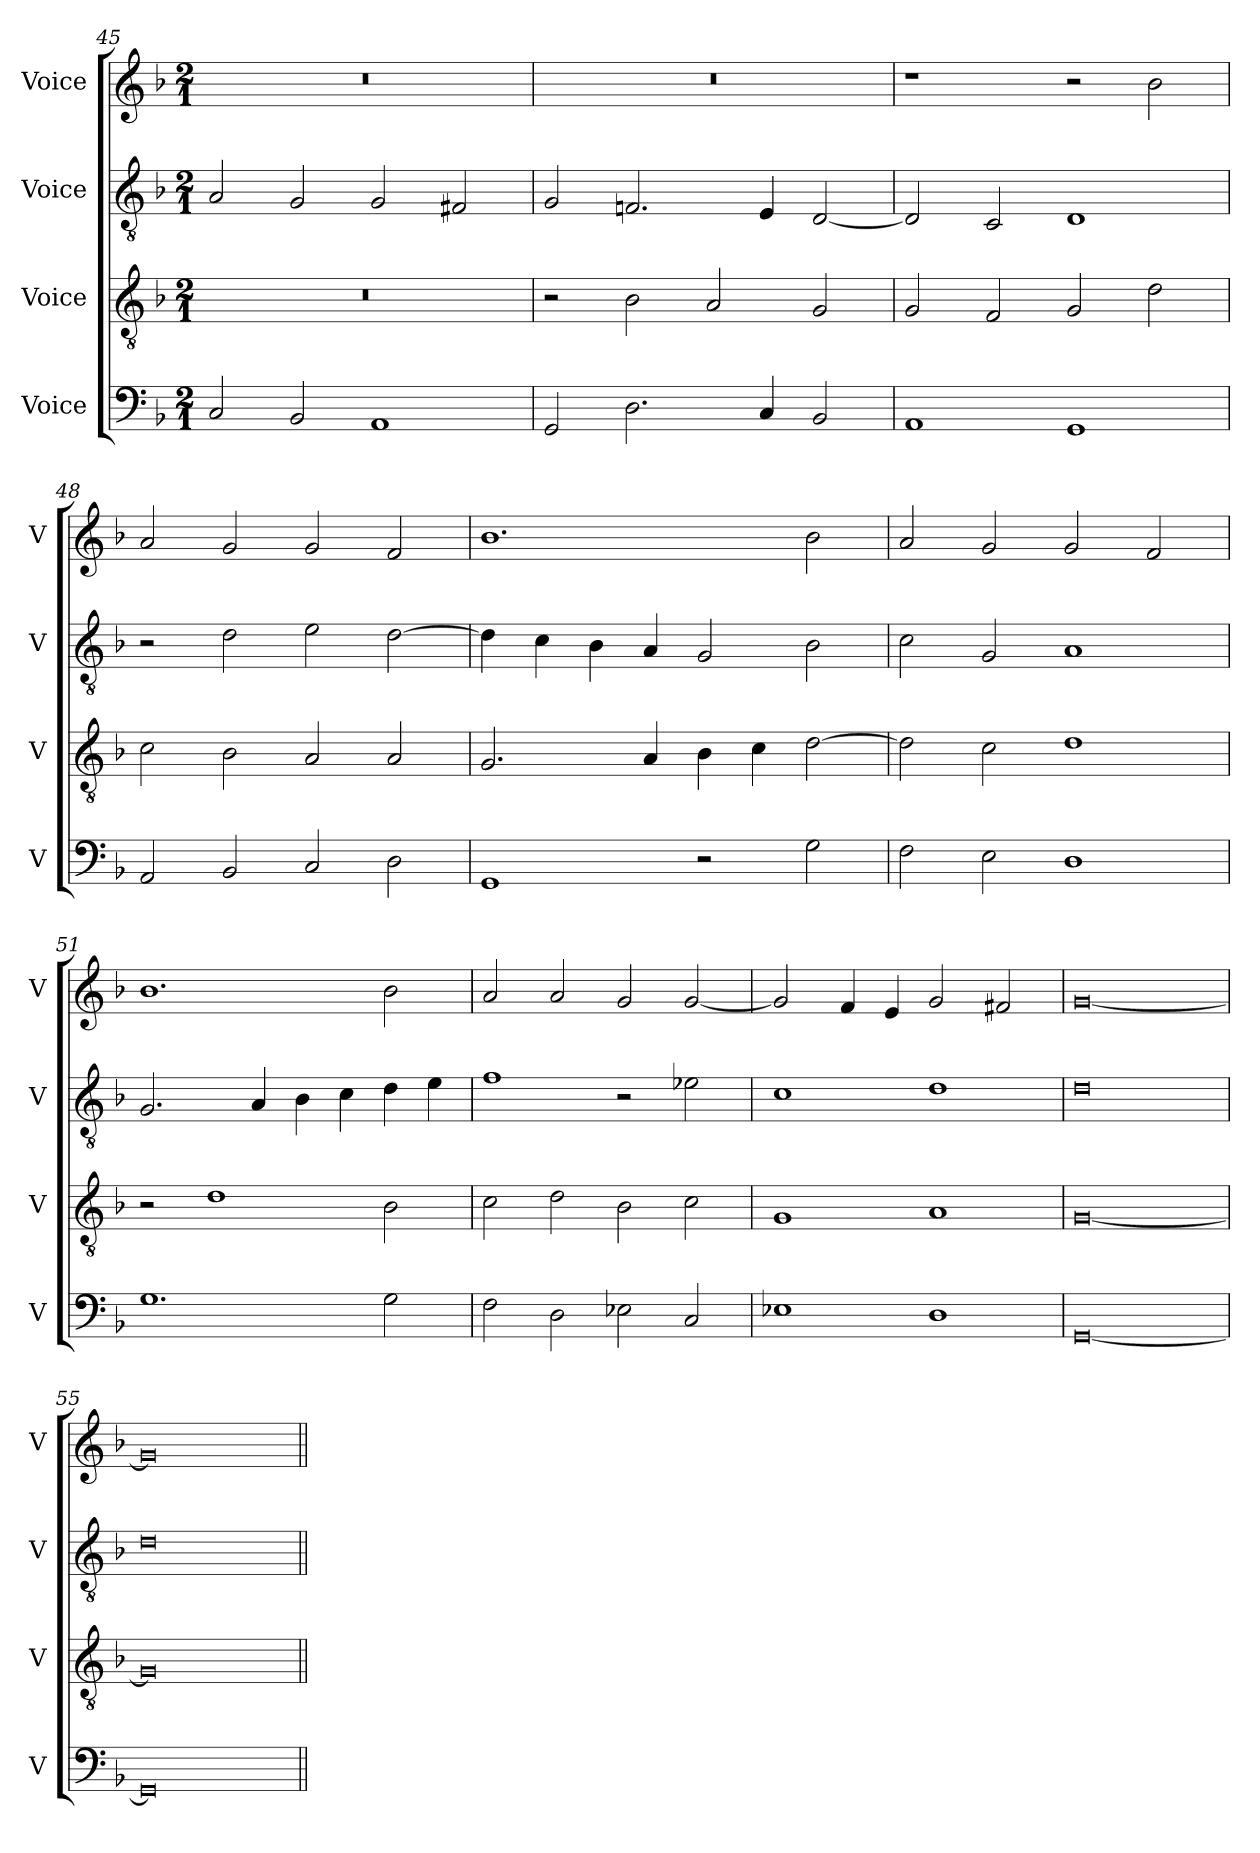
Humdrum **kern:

**kern	**kern	**kern	**kern
*part4	*part3	*part2	*part1
*staff4	*staff3	*staff2	*staff1
*I"Voice	*I"Voice	*I"Voice	*I"Voice
*I'V	*I'V	*I'V	*I'V
*clefF4	*clefGv2	*clefGv2	*clefG2
*k[b-]	*k[b-]	*k[b-]	*k[b-]
*M2/1	*M2/1	*M2/1	*M2/1
=45	=45	=45	=45
2C/	0r	2A/	0r
2BB-/	.	2G/	.
1AA	.	2G/	.
.	.	2F#X/	.
=46	=46	=46	=46
2GG/	2r	2G/	0r
2.D\	2B-\	2.Fn/	.
.	2A/	.	.
4C/	.	4E/	.
2BB-/	2G/	[2D/	.
!!LO:LB:g=z
=47	=47	=47	=47
1AA	2G/	2D/]	1r
.	2F/	2C/	.
1GG	2G/	1D	2r
.	2d\	.	2b-\
=48	=48	=48	=48
2AA/	2c\	2r	2a/
2BB-/	2B-\	2d\	2g/
2C/	2A/	2e\	2g/
2D\	2A/	[2d\	2f/
=49	=49	=49	=49
1GG	2.G/	4d\]	1.b-
.	.	4c\	.
.	.	4B-\	.
.	4A/	4A/	.
2r	4B-\	2G/	.
.	4c\	.	.
2G\	[2d\	2B-\	2b-\
!!LO:LB:g=z
=50	=50	=50	=50
2F\	2d\]	2c\	2a/
2E\	2c\	2G/	2g/
1D	1d	1A	2g/
.	.	.	2f/
=51	=51	=51	=51
1.G	2r	2.G/	1.b-
.	1d	.	.
.	.	4A/	.
.	.	4B-\	.
.	.	4c\	.
2G\	2B-\	4d\	2b-\
.	.	4e\	.
=52	=52	=52	=52
2F\	2c\	1f	2a/
2D\	2d\	.	2a/
2E-X\	2B-\	2r	2g/
2C/	2c\	2e-X\	[2g/
!!LO:LB:g=z
=53	=53	=53	=53
1E-X	1G	1c	2g/]
.	.	.	4f/
.	.	.	4e/
1D	1A	1d	2g/
.	.	.	2f#X/
=54	=54	=54	=54
[0GG	[0G	0d	[0g
=55	=55	=55	=55
0GG]	0G]	0d	0g]
=||	=||	=||	=||
*-	*-	*-	*-
